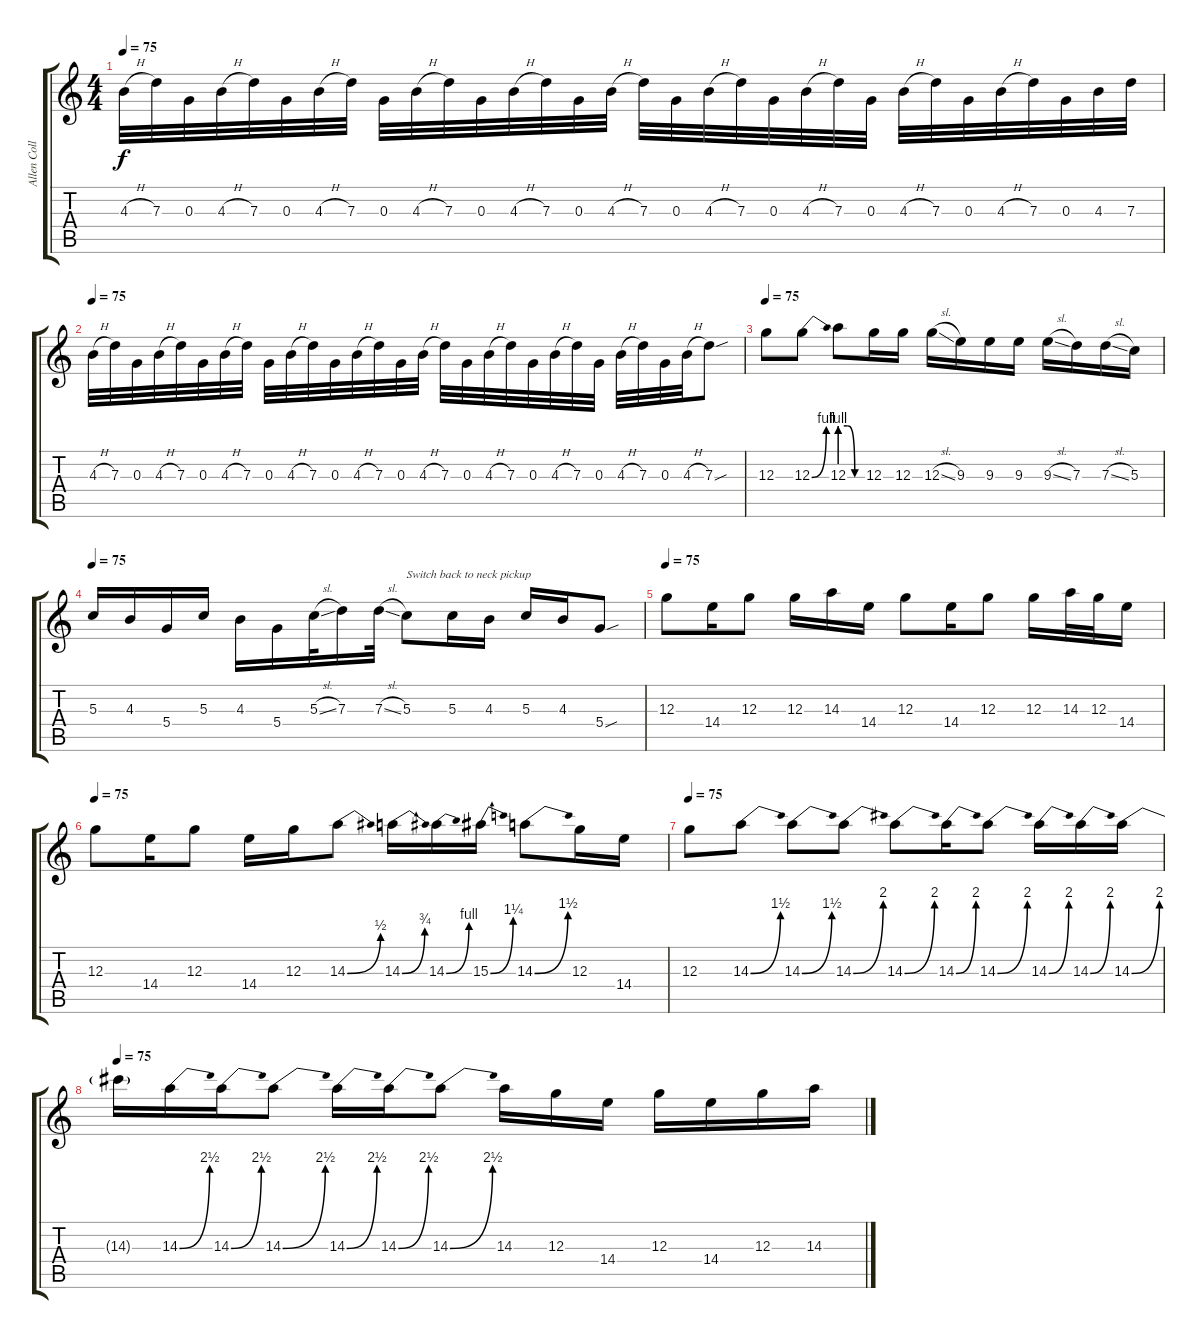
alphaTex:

\track ("Allen Collins (rhythm/solo guitar)" "Allen Coll") {instrument electricguitarjazz}
\staff {score tabs}
\tuning (E4 B3 G3 D3 A2 E2) {hide}
\ts (4 4)
\tempo 75
\clef g2
\ks c
4.3{h}.32{dy f} 7.3.32 0.3.32 4.3{h}.32 7.3.32 0.3.32 4.3{h}.32 7.3.32 0.3.32 4.3{h}.32 7.3.32 0.3.32 4.3{h}.32 7.3.32 0.3.32 4.3{h}.32 7.3.32 0.3.32 4.3{h}.32 7.3.32 0.3.32 4.3{h}.32 7.3.32 0.3.32 4.3{h}.32 7.3.32 0.3.32 4.3{h}.32 7.3.32 0.3.32 4.3.32 7.3.32 |
\tempo 75
4.3{h}.32 7.3.32 0.3.32 4.3{h}.32 7.3.32 0.3.32 4.3{h}.32 7.3.32 0.3.32 4.3{h}.32 7.3.32 0.3.32 4.3{h}.32 7.3.32 0.3.32 4.3{h}.32 7.3.32 0.3.32 4.3{h}.32 7.3.32 0.3.32 4.3{h}.32 7.3.32 0.3.32 4.3{h}.32 7.3.32 0.3.32 4.3{h}.32 7.3{sou}.8 |
\tempo 75
12.3.8 12.3{be (bend 0 0 60 4)}.8 12.3{be (custom 0 4 20 4 40 0 60 0)}.8 12.3.16 12.3.16 12.3{sl}.16 9.3.16 9.3.16 9.3.16 9.3{sl}.16 7.3.16 7.3{sl}.16 5.3.16 |
\tempo 75
5.3.16 4.3.16 5.4.16 5.3.16 4.3.16 5.4.16 5.3{sl}.32 7.3.16 7.3{sl}.32{instrument distortionguitar} 5.3.8{txt "Switch back to neck pickup"} 5.3.16 4.3.16 5.3.16 4.3.16 5.4{sou}.8 |
\tempo 75
12.3.8 14.4.16 12.3.8 12.3.16 14.3.16 14.4.16 12.3.8 14.4.16 12.3.8 12.3.16 14.3.32 12.3.32 14.4.16 |
\tempo 75
12.3.8 14.4.16 12.3.8 14.4.16 12.3.16 14.3{be (bend 0 0 60 2)}.8 14.3{be (bend 0 0 60 3)}.16 14.3{be (bend 0 0 60 4)}.16 15.3{be (bend 0 0 60 5)}.16 14.3{be (bend 0 0 60 6)}.8 12.3.16 14.4.16 |
\tempo 75
12.3.8 14.3{be (bend 0 0 60 6)}.8 14.3{be (bend 0 0 60 6)}.8 14.3{be (bend 0 0 60 8)}.8 14.3{be (bend 0 0 60 8)}.8 14.3{be (bend 0 0 60 8)}.16 14.3{be (bend 0 0 60 8)}.8 14.3{be (bend 0 0 60 8)}.16 14.3{be (bend 0 0 60 8)}.16 14.3{be (bend 0 0 60 8)}.16 |
\tempo 75
14.3{t}.16 14.3{be (bend 0 0 60 10)}.16 14.3{be (bend 0 0 60 10)}.16 14.3{be (bend 0 0 60 10)}.8 14.3{be (bend 0 0 60 10)}.16 14.3{be (bend 0 0 60 10)}.16 14.3{be (bend 0 0 60 10)}.8 14.3.16 12.3.16 14.4.16 12.3.16 14.4.16 12.3.16 14.3.16
